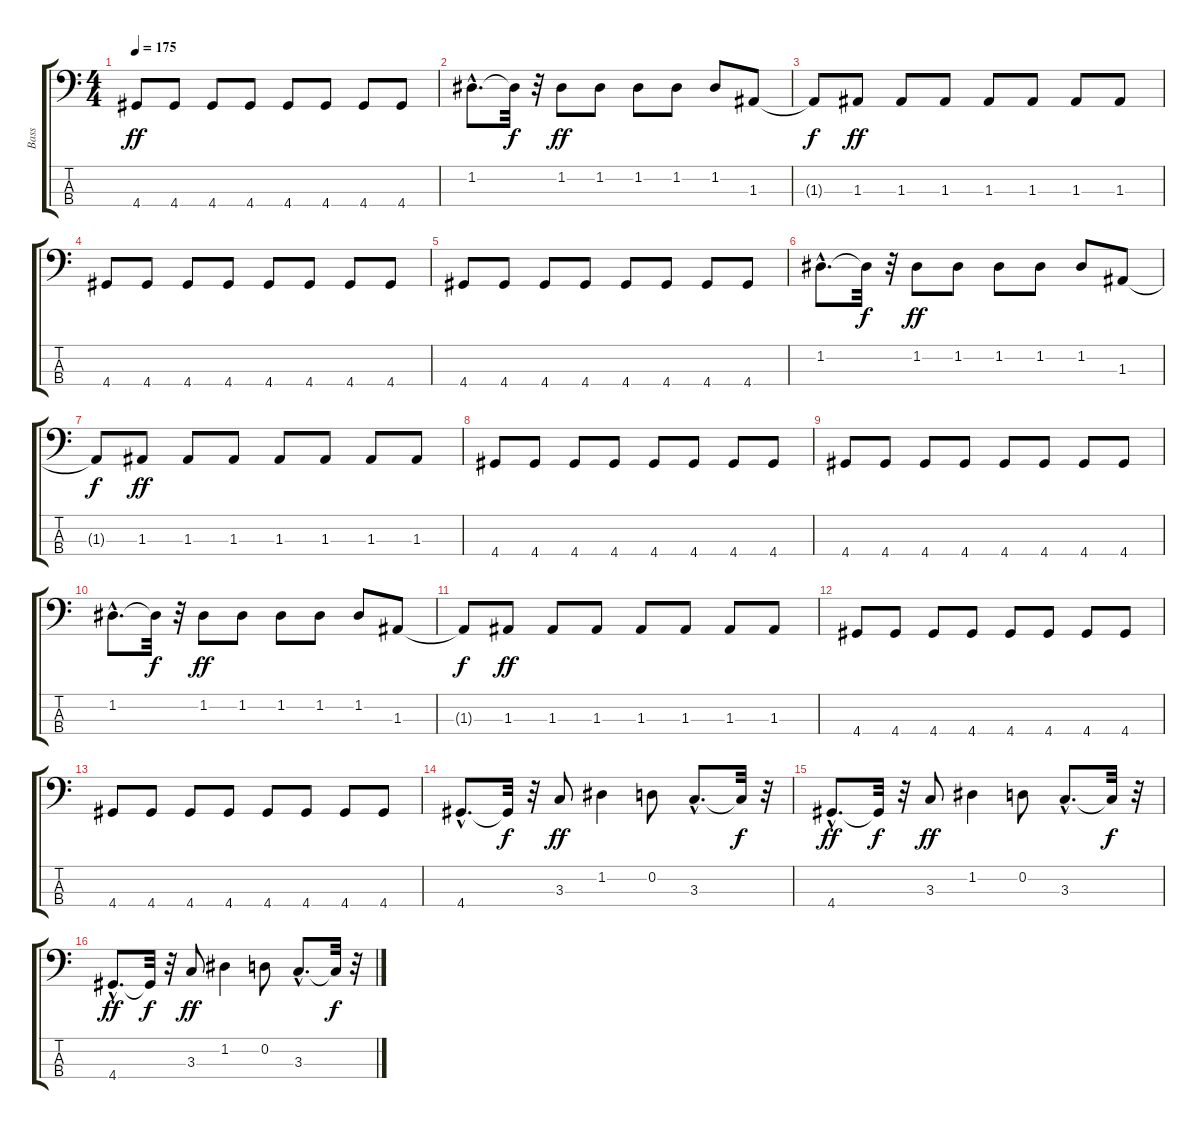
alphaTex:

\track ("Bass" "Bass") {instrument electricbassfinger}
\staff {score tabs}
\tuning (G2 D2 A1 E1) {hide}
\ts (4 4)
\tempo 175
\clef f4
\ks c
4.4.8{dy ff} 4.4.8 4.4.8 4.4.8 4.4.8 4.4.8 4.4.8 4.4.8 |
1.2{hac}.8{d} 1.2{t}.32{dy f} r.32 1.2.8{dy ff} 1.2.8 1.2.8 1.2.8 1.2.8 1.3.8 |
1.3{t}.8{dy f} 1.3.8{dy ff} 1.3.8 1.3.8 1.3.8 1.3.8 1.3.8 1.3.8 |
4.4.8 4.4.8 4.4.8 4.4.8 4.4.8 4.4.8 4.4.8 4.4.8 |
4.4.8 4.4.8 4.4.8 4.4.8 4.4.8 4.4.8 4.4.8 4.4.8 |
1.2{hac}.8{d} 1.2{t}.32{dy f} r.32 1.2.8{dy ff} 1.2.8 1.2.8 1.2.8 1.2.8 1.3.8 |
1.3{t}.8{dy f} 1.3.8{dy ff} 1.3.8 1.3.8 1.3.8 1.3.8 1.3.8 1.3.8 |
4.4.8 4.4.8 4.4.8 4.4.8 4.4.8 4.4.8 4.4.8 4.4.8 |
4.4.8 4.4.8 4.4.8 4.4.8 4.4.8 4.4.8 4.4.8 4.4.8 |
1.2{hac}.8{d} 1.2{t}.32{dy f} r.32 1.2.8{dy ff} 1.2.8 1.2.8 1.2.8 1.2.8 1.3.8 |
1.3{t}.8{dy f} 1.3.8{dy ff} 1.3.8 1.3.8 1.3.8 1.3.8 1.3.8 1.3.8 |
4.4.8 4.4.8 4.4.8 4.4.8 4.4.8 4.4.8 4.4.8 4.4.8 |
4.4.8 4.4.8 4.4.8 4.4.8 4.4.8 4.4.8 4.4.8 4.4.8 |
4.4{hac}.8{d} 4.4{t}.32{dy f} r.32 3.3.8{dy ff} 1.2.4 0.2.8 3.3{hac}.8{d} 3.3{t}.32{dy f} r.32 |
4.4{hac}.8{d dy ff} 4.4{t}.32{dy f} r.32 3.3.8{dy ff} 1.2.4 0.2.8 3.3{hac}.8{d} 3.3{t}.32{dy f} r.32 |
4.4{hac}.8{d dy ff} 4.4{t}.32{dy f} r.32 3.3.8{dy ff} 1.2.4 0.2.8 3.3{hac}.8{d} 3.3{t}.32{dy f} r.32
